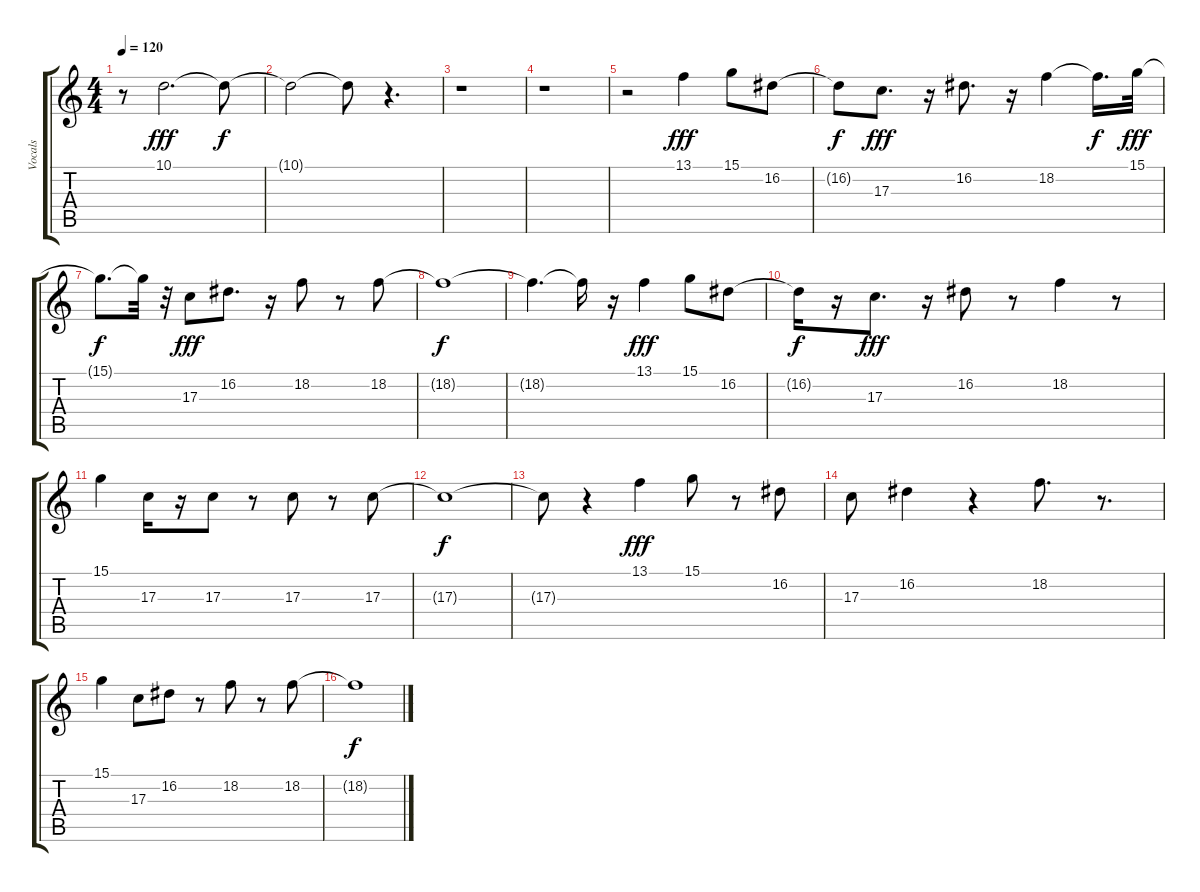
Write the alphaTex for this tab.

\track ("Vocals" "Vocals") {instrument synthvoice}
\staff {score tabs}
\tuning (E4 B3 G3 D3 A2 E2) {hide}
\ts (4 4)
\tempo 120
\clef g2
\ks c
r.8{dy f} 10.1.2{d dy fff} 10.1{t}.8{dy f} |
10.1{t}.2 10.1{t}.8 r.4{d} |
r.1 |
r.1 |
r.2 13.1.4{dy fff} 15.1.8 16.2.8 |
16.2{t}.8{dy f} 17.3.8{d dy fff} r.16 16.2.8{d} r.16 18.2.4 18.2{t}.16{d dy f} 15.1.32{dy fff} |
15.1{t}.8{d dy f} 15.1{t}.32 r.32 17.3.8{dy fff} 16.2.8{d} r.16 18.2.8 r.8 18.2.8 |
18.2{t}.1{dy f} |
18.2{t}.4{d} 18.2{t}.16 r.16 13.1.4{dy fff} 15.1.8 16.2.8 |
16.2{t}.16{dy f} r.16 17.3.8{d dy fff} r.16 16.2.8 r.8 18.2.4 r.8 |
15.1.4 17.3.16 r.16 17.3.8 r.8 17.3.8 r.8 17.3.8 |
17.3{t}.1{dy f} |
17.3{t}.8 r.4 13.1.4{dy fff} 15.1.8 r.8 16.2.8 |
17.3.8 16.2.4 r.4 18.2.8{d} r.8{d} |
15.1.4 17.3.8 16.2.8 r.8 18.2.8 r.8 18.2.8 |
18.2{t}.1{dy f}
